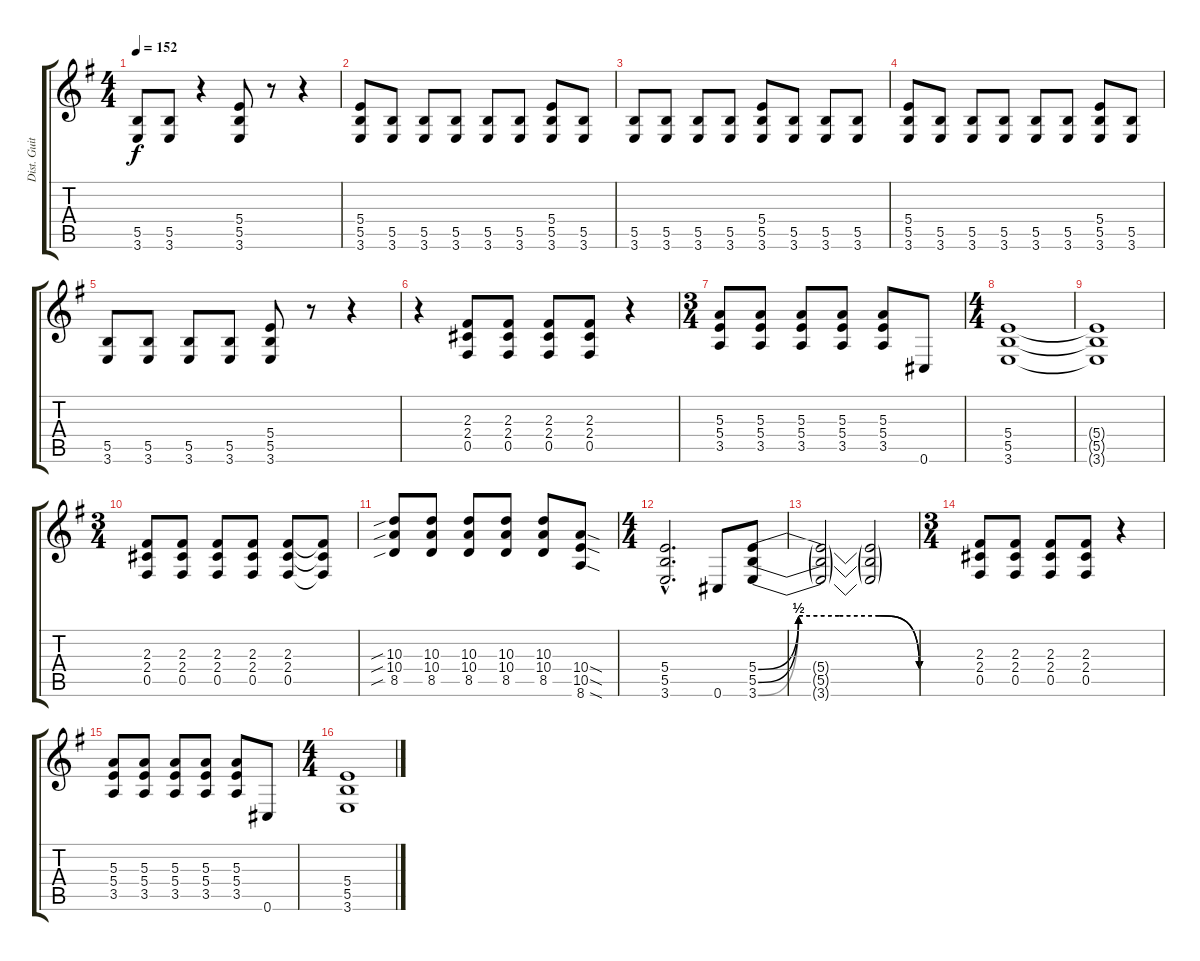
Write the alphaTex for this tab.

\track ("Dist. Guitar 2" "Dist. Guit") {instrument distortionguitar}
\staff {score tabs}
\tuning (Db4 Ab3 E3 B2 Gb2 Db2) {hide}
\ts (4 4)
\tempo 152
\clef g2
\ks eminor
(5.5 3.6).8{dy f} (5.5 3.6).8 r.4 (5.4 5.5 3.6).8 r.8 r.4 |
(5.4 5.5 3.6).8 (5.5 3.6).8 (5.5 3.6).8 (5.5 3.6).8 (5.5 3.6).8 (5.5 3.6).8 (5.4 5.5 3.6).8 (5.5 3.6).8 |
(5.5 3.6).8 (5.5 3.6).8 (5.5 3.6).8 (5.5 3.6).8 (5.4 5.5 3.6).8 (5.5 3.6).8 (5.5 3.6).8 (5.5 3.6).8 |
(5.4 5.5 3.6).8 (5.5 3.6).8 (5.5 3.6).8 (5.5 3.6).8 (5.5 3.6).8 (5.5 3.6).8 (5.4 5.5 3.6).8 (5.5 3.6).8 |
(5.5 3.6).8 (5.5 3.6).8 (5.5 3.6).8 (5.5 3.6).8 (5.4 5.5 3.6).8 r.8 r.4 |
r.4 (2.3 2.4 0.5).8 (2.3 2.4 0.5).8 (2.3 2.4 0.5).8 (2.3 2.4 0.5).8 r.4 |
\ts (3 4)
(5.3 5.4 3.5).8 (5.3 5.4 3.5).8 (5.3 5.4 3.5).8 (5.3 5.4 3.5).8 (5.3 5.4 3.5).8 0.6.8 |
\ts (4 4)
(5.4 5.5 3.6).1 |
(5.4{t} 5.5{t} 3.6{t}).1 |
\ts (3 4)
(2.3 2.4 0.5).8 (2.3 2.4 0.5).8 (2.3 2.4 0.5).8 (2.3 2.4 0.5).8 (2.3 2.4 0.5).8 (2.3{t} 2.4{t} 0.5{t}).8 |
(10.3{sib} 10.4{sib} 8.5{sib}).8 (10.3 10.4 8.5).8 (10.3 10.4 8.5).8 (10.3 10.4 8.5).8 (10.3 10.4 8.5).8 (10.4{sod} 10.5{sod} 8.6{sod}).8 |
\ts (4 4)
(5.4{hac} 5.5{hac} 3.6{hac}).2{d} 0.6.8 (5.4{be (custom 0 0 15 2 30 2 45 2 60 0)} 5.5{be (custom 0 0 15 2 30 2 45 2 60 0)} 3.6{be (custom 0 0 15 2 30 2 45 2 60 0)}).8 |
(5.4{t} 5.5{t} 3.6{t}).2 (5.4{t} 5.5{t} 3.6{t}).2 |
\ts (3 4)
(2.3 2.4 0.5).8 (2.3 2.4 0.5).8 (2.3 2.4 0.5).8 (2.3 2.4 0.5).8 r.4 |
(5.3 5.4 3.5).8 (5.3 5.4 3.5).8 (5.3 5.4 3.5).8 (5.3 5.4 3.5).8 (5.3 5.4 3.5).8 0.6.8 |
\ts (4 4)
(5.4 5.5 3.6).1
